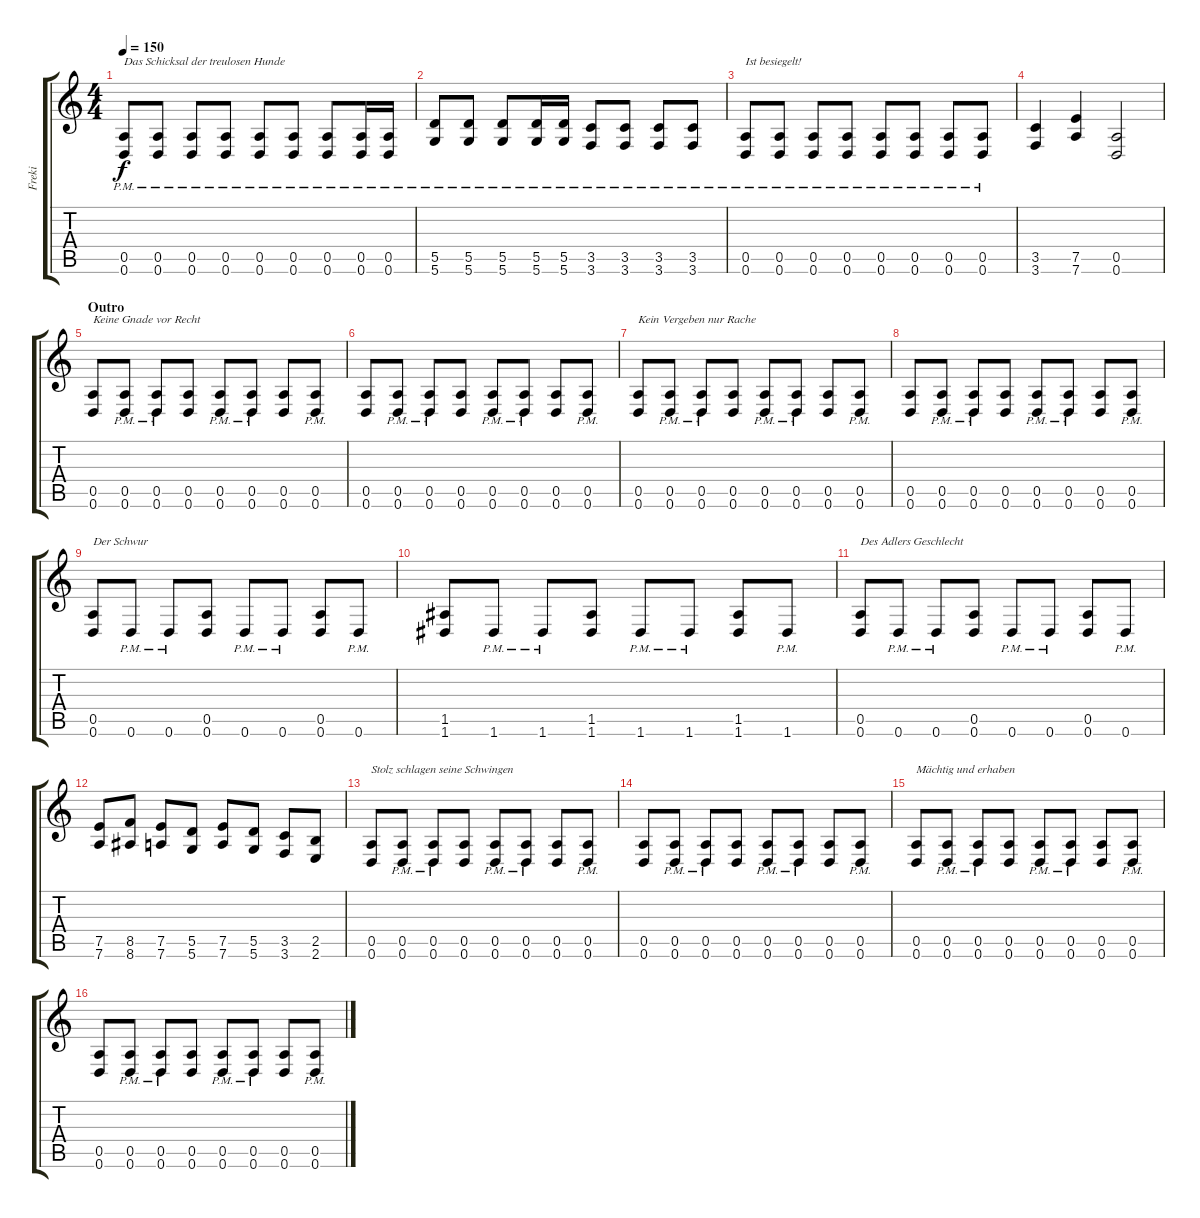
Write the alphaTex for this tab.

\track ("Freki" "Freki") {instrument distortionguitar}
\staff {score tabs}
\tuning (E4 B3 G3 D3 A2 D2) {hide}
\ts (4 4)
\tempo 150
\clef g2
\ks c
(0.5{pm} 0.6{pm}).8{txt "Das Schicksal der treulosen Hunde" dy f} (0.5{pm} 0.6{pm}).8 (0.5{pm} 0.6{pm}).8 (0.5{pm} 0.6{pm}).8 (0.5{pm} 0.6{pm}).8 (0.5{pm} 0.6{pm}).8 (0.5{pm} 0.6{pm}).8 (0.5{pm} 0.6{pm}).16 (0.5{pm} 0.6{pm}).16 |
(5.5{pm} 5.6{pm}).8 (5.5{pm} 5.6{pm}).8 (5.5{pm} 5.6{pm}).8 (5.5{pm} 5.6{pm}).16 (5.5{pm} 5.6{pm}).16 (3.5{pm} 3.6{pm}).8 (3.5{pm} 3.6{pm}).8 (3.5{pm} 3.6{pm}).8 (3.5{pm} 3.6{pm}).8 |
(0.5{pm} 0.6{pm}).8{txt "Ist besiegelt!"} (0.5{pm} 0.6{pm}).8 (0.5{pm} 0.6{pm}).8 (0.5{pm} 0.6{pm}).8 (0.5{pm} 0.6{pm}).8 (0.5{pm} 0.6{pm}).8 (0.5{pm} 0.6{pm}).8 (0.5{pm} 0.6{pm}).8 |
(3.5 3.6).4 (7.5 7.6).4 (0.5 0.6).2 |
\section ("" "Outro")
(0.5 0.6).8{txt "Keine Gnade vor Recht"} (0.5{pm} 0.6{pm}).8 (0.5{pm} 0.6{pm}).8 (0.5 0.6).8 (0.5{pm} 0.6{pm}).8 (0.5{pm} 0.6{pm}).8 (0.5 0.6).8 (0.5{pm} 0.6{pm}).8 |
(0.5 0.6).8 (0.5{pm} 0.6{pm}).8 (0.5{pm} 0.6{pm}).8 (0.5 0.6).8 (0.5{pm} 0.6{pm}).8 (0.5{pm} 0.6{pm}).8 (0.5 0.6).8 (0.5{pm} 0.6{pm}).8 |
(0.5 0.6).8{txt "Kein Vergeben nur Rache"} (0.5{pm} 0.6{pm}).8 (0.5{pm} 0.6{pm}).8 (0.5 0.6).8 (0.5{pm} 0.6{pm}).8 (0.5{pm} 0.6{pm}).8 (0.5 0.6).8 (0.5{pm} 0.6{pm}).8 |
(0.5 0.6).8 (0.5{pm} 0.6{pm}).8 (0.5{pm} 0.6{pm}).8 (0.5 0.6).8 (0.5{pm} 0.6{pm}).8 (0.5{pm} 0.6{pm}).8 (0.5 0.6).8 (0.5{pm} 0.6{pm}).8 |
(0.5 0.6).8{txt "Der Schwur"} 0.6{pm}.8 0.6{pm}.8 (0.5 0.6).8 0.6{pm}.8 0.6{pm}.8 (0.5 0.6).8 0.6{pm}.8 |
(1.5 1.6).8 1.6{pm}.8 1.6{pm}.8 (1.5 1.6).8 1.6{pm}.8 1.6{pm}.8 (1.5 1.6).8 1.6{pm}.8 |
(0.5 0.6).8{txt "Des Adlers Geschlecht"} 0.6{pm}.8 0.6{pm}.8 (0.5 0.6).8 0.6{pm}.8 0.6{pm}.8 (0.5 0.6).8 0.6{pm}.8 |
(7.5 7.6).8 (8.5 8.6).8 (7.5 7.6).8 (5.5 5.6).8 (7.5 7.6).8 (5.5 5.6).8 (3.5 3.6).8 (2.5 2.6).8 |
(0.5 0.6).8{txt "Stolz schlagen seine Schwingen"} (0.5{pm} 0.6{pm}).8 (0.5{pm} 0.6{pm}).8 (0.5 0.6).8 (0.5{pm} 0.6{pm}).8 (0.5{pm} 0.6{pm}).8 (0.5 0.6).8 (0.5{pm} 0.6{pm}).8 |
(0.5 0.6).8 (0.5{pm} 0.6{pm}).8 (0.5{pm} 0.6{pm}).8 (0.5 0.6).8 (0.5{pm} 0.6{pm}).8 (0.5{pm} 0.6{pm}).8 (0.5 0.6).8 (0.5{pm} 0.6{pm}).8 |
(0.5 0.6).8{txt "Mächtig und erhaben"} (0.5{pm} 0.6{pm}).8 (0.5{pm} 0.6{pm}).8 (0.5 0.6).8 (0.5{pm} 0.6{pm}).8 (0.5{pm} 0.6{pm}).8 (0.5 0.6).8 (0.5{pm} 0.6{pm}).8 |
(0.5 0.6).8 (0.5{pm} 0.6{pm}).8 (0.5{pm} 0.6{pm}).8 (0.5 0.6).8 (0.5{pm} 0.6{pm}).8 (0.5{pm} 0.6{pm}).8 (0.5 0.6).8 (0.5{pm} 0.6{pm}).8
